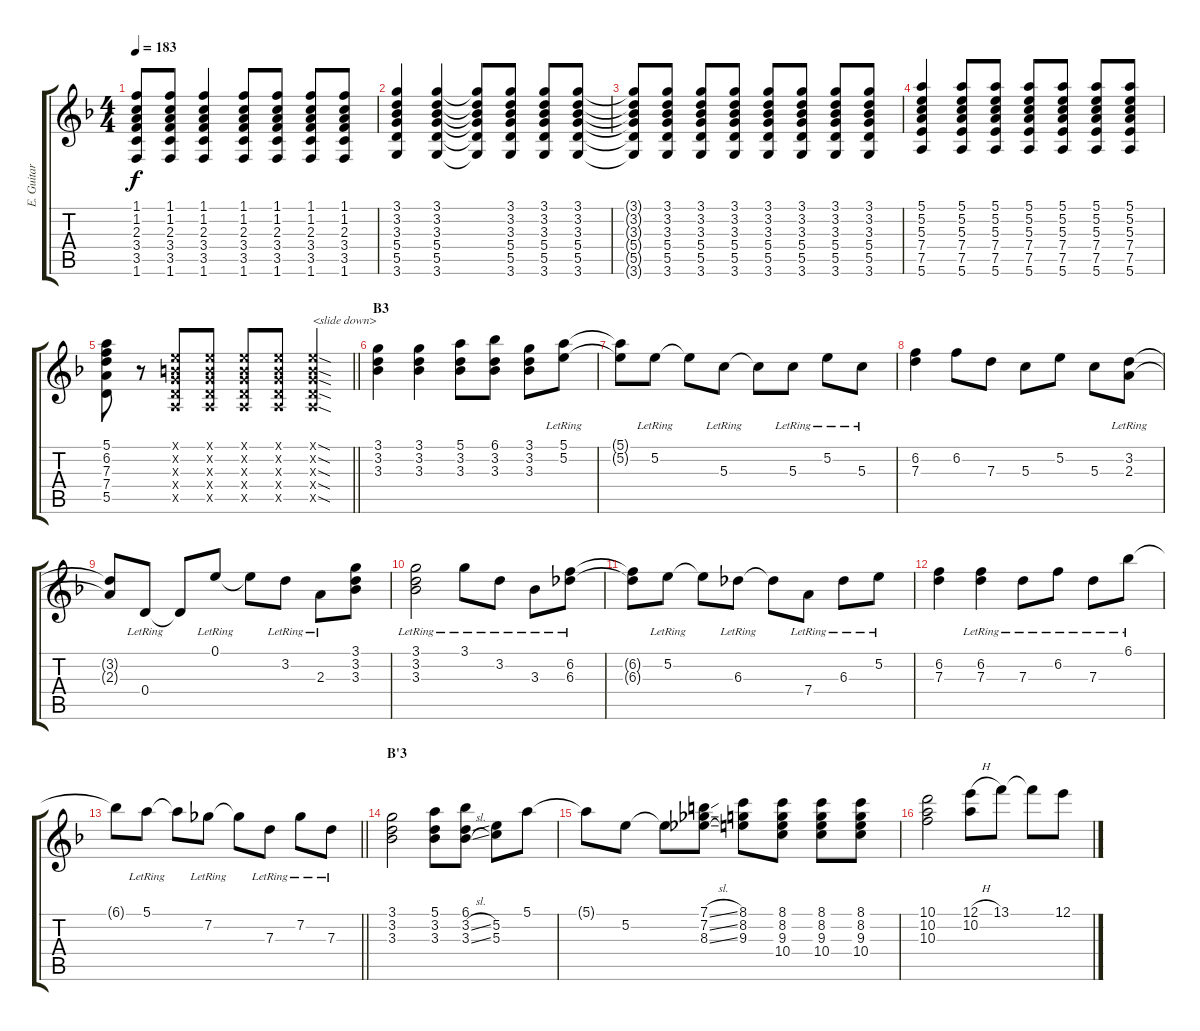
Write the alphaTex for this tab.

\track ("E. Guitar I" "E. Guitar ") {instrument electricguitarclean}
\staff {score tabs}
\tuning (E4 B3 G3 D3 A2 E2) {hide}
\ts (4 4)
\tempo 183
\clef g2
\ks f
(1.1{t} 1.2{t} 2.3{t} 3.4{t} 3.5{t} 1.6{t}).8{dy f} (1.1 1.2 2.3 3.4 3.5 1.6).8 (1.1 1.2 2.3 3.4 3.5 1.6).4 (1.1 1.2 2.3 3.4 3.5 1.6).8 (1.1 1.2 2.3 3.4 3.5 1.6).8 (1.1 1.2 2.3 3.4 3.5 1.6).8 (1.1 1.2 2.3 3.4 3.5 1.6).8 |
(3.1 3.2 3.3 5.4 5.5 3.6).4 (3.1 3.2 3.3 5.4 5.5 3.6).4 (3.1{t} 3.2{t} 3.3{t} 5.4{t} 5.5{t} 3.6{t}).8 (3.1 3.2 3.3 5.4 5.5 3.6).8 (3.1 3.2 3.3 5.4 5.5 3.6).8 (3.1 3.2 3.3 5.4 5.5 3.6).8 |
(3.1{t} 3.2{t} 3.3{t} 5.4{t} 5.5{t} 3.6{t}).8 (3.1 3.2 3.3 5.4 5.5 3.6).8 (3.1 3.2 3.3 5.4 5.5 3.6).8 (3.1 3.2 3.3 5.4 5.5 3.6).8 (3.1 3.2 3.3 5.4 5.5 3.6).8 (3.1 3.2 3.3 5.4 5.5 3.6).8 (3.1 3.2 3.3 5.4 5.5 3.6).8 (3.1 3.2 3.3 5.4 5.5 3.6).8 |
(5.1 5.2 5.3 7.4 7.5 5.6).4 (5.1 5.2 5.3 7.4 7.5 5.6).8 (5.1 5.2 5.3 7.4 7.5 5.6).8 (5.1 5.2 5.3 7.4 7.5 5.6).8 (5.1 5.2 5.3 7.4 7.5 5.6).8 (5.1 5.2 5.3 7.4 7.5 5.6).8 (5.1 5.2 5.3 7.4 7.5 5.6).8 |
\barLineRight lightlight
(5.1 6.2 7.3 7.4 5.5).8 r.8 (0.1{x} 0.2{x} 0.3{x} 0.4{x} 0.5{x}).8 (0.1{x} 0.2{x} 0.3{x} 0.4{x} 0.5{x}).8 (0.1{x} 0.2{x} 0.3{x} 0.4{x} 0.5{x}).8 (0.1{x} 0.2{x} 0.3{x} 0.4{x} 0.5{x}).8 (0.1{sod x} 0.2{sod x} 0.3{sod x} 0.4{sod x} 0.5{sod x}).4{txt "<slide down>"} |
\section ("" "B3")
(3.1 3.2 3.3).4 (3.1 3.2 3.3).4 (5.1 3.2 3.3).8 (6.1 3.2 3.3).8 (3.1 3.2 3.3).8 (5.1{lr} 5.2{lr}).8 |
(5.1{t} 5.2{t}).8 5.2{lr}.8 5.2{t}.8 5.3{lr}.8 5.3{t}.8 5.3{lr}.8 5.2{lr}.8 5.3{lr}.8 |
(6.2 7.3).4 6.2.8 7.3.8 5.3.8 5.2.8 5.3.8 (3.2{lr} 2.3{lr}).8 |
(3.2{t} 2.3{t}).8 0.4{lr}.8 0.4{t}.8 0.1{lr}.8 0.1{t}.8 3.2{lr}.8 2.3{lr}.8 (3.1 3.2 3.3).8 |
(3.1{lr} 3.2{lr} 3.3{lr}).2 3.1{lr}.8 3.2{lr}.8 3.3{lr}.8 (6.2{lr} 6.3{lr}).8 |
(6.2{t} 6.3{t}).8 5.2{lr}.8 5.2{t}.8 6.3{lr}.8 6.3{t}.8 7.4{lr}.8 6.3{lr}.8 5.2{lr}.8 |
(6.2 7.3).4 (6.2{lr} 7.3{lr}).4 7.3{lr}.8 6.2{lr}.8 7.3{lr}.8 6.1{lr}.8 |
\barLineRight lightlight
6.1{t}.8 5.1{lr}.8 5.1{t}.8 7.2{lr}.8 7.2{t}.8 7.3{lr}.8 7.2{lr}.8 7.3{lr}.8 |
\section ("" "B'3")
(3.1 3.2 3.3).2 (5.1 3.2 3.3).8 (6.1 3.2{sl} 3.3{sl}).8 (5.2 5.3).8 5.1.8 |
5.1{t}.8 5.2.8 5.2{t}.8 (7.1{sl} 7.2{sl} 8.3{sl}).8 (8.1 8.2 9.3).8 (8.1 8.2 9.3 10.4).8 (8.1 8.2 9.3 10.4).8 (8.1 8.2 9.3 10.4).8 |
(10.1 10.2 10.3).2 (12.1{h} 10.2).8 13.1.8 13.1{t}.8 12.1.8
